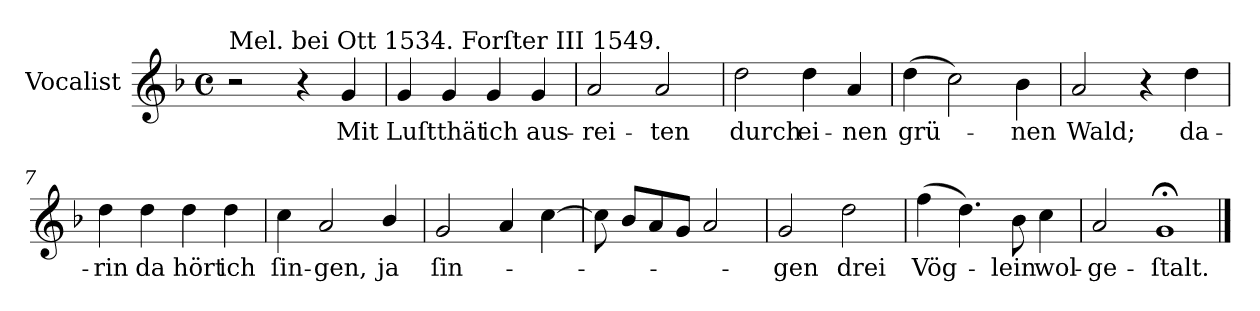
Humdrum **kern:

**kern	**text
*part1	*part1
*staff1	*staff1
*I"Vocalist	*
*k[b-]	*
*M4/4	*
*met(c)	*
=1	=1
!LO:TX:a:t=Mel. bei Ott 1534. Forſter III 1549.	!
2r	.
4r	.
4g	Mit
=2	=2
4g	Luſt
4g	thät
4g	ich
4g	aus-
=3	=3
2a	-rei-
2a	-ten
=4	=4
2dd	durch
4dd	ei-
4a	-nen
=5	=5
(4dd	grü-
2cc)	.
4b-	-nen
=6	=6
2a	Wald;
4r	.
4dd	da-
=7	=7
4dd	-rin
4dd	da
4dd	hört
4dd	ich
=8	=8
4cc	ſin-
2a	-gen,
4b-/	ja
=9	=9
2g	ſin-
4a	.
[4cc	.
=10	=10
8cc]	.
8b-L	.
8a	.
8gJ	.
2a	.
=11	=11
2g	-gen
2dd	drei
=12	=12
(4ff	Vög-
4.dd)	.
8b-	-lein
4cc	wol-
=13	=13
2a	-ge-
!LO:N:vis=1	!
2g;<	-ſtalt.
==	==
*-	*-
